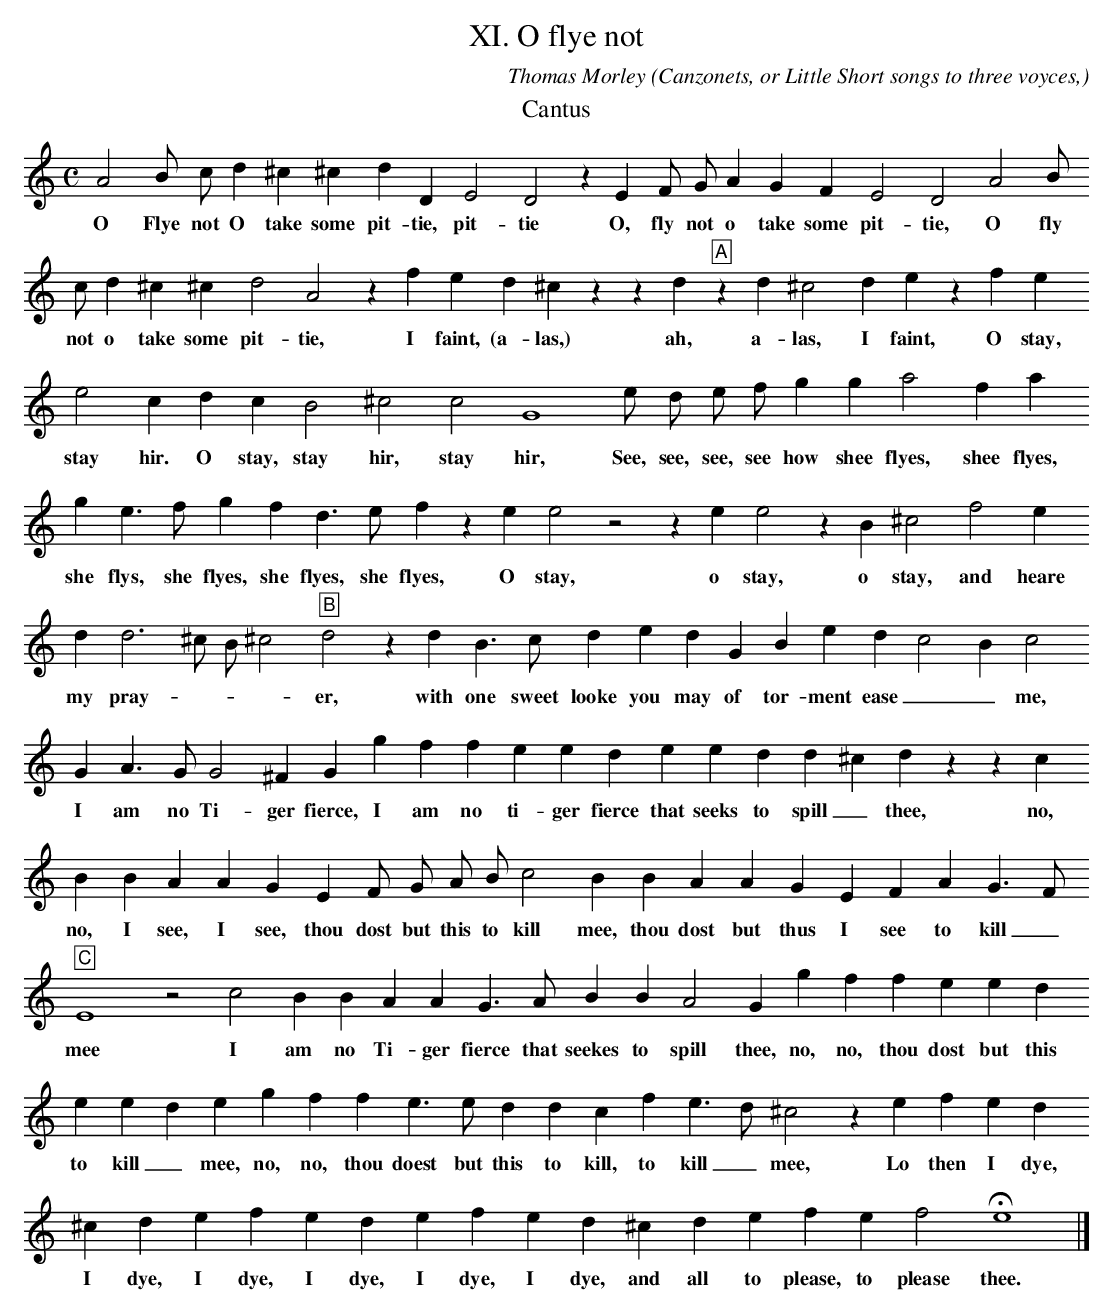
X:1
T:XI. O flye not
O: Canzonets, or Little Short songs to three voyces,
C: Thomas Morley
M:C
K:A min
T: Cantus
L:1/4
A2 B/ c/ d ^c ^c d D E2 D2 z E\
w:O Flye not O take some pit- tie, pit- tie O,
F/ G/ A G F E2 D2 A2 B/ c/ d ^c ^c\
w:fly not o take some pit- tie, O fly not o take some
d2 A2 z f e d ^c z z d "A"z d ^c2 d e z f e e2 c d c\
w:pit- tie, I faint, (a- las,) ah, a- las, I faint, O stay, stay hir.  O stay,
B2 ^c2 c2 G4 e/ d/ e/ f/ g g a2 f a g e > f g\
w:stay hir, stay hir, See, see, see, see how shee flyes, shee flyes, she flys, she flyes,
f d > e f z e e2 z2 z e e2 z B ^c2 f2 e d d3 ^c/ B/ ^c2\
w:she flyes, she flyes, O stay, o stay, o stay, and heare my pray - _ _
"B"d2 z d B > c d e d G B e d c2 B c2 G A > G G2 ^F\
w:er, with one sweet looke you may of tor- ment ease _ _ me, I am no Ti- ger
G g f f e e d e e d d ^c d z z c B B A A \
w:fierce, I am no ti- ger fierce that seeks to spill _ thee, no, no, I see, I
G E F/ G/ A/ B/ c2 B B A A G E F A G > F "C"E4\
w:see, thou dost but this to kill mee, thou dost but thus I see to kill _ mee
z2 c2 B B A A G > A B B A2 G g f f e e \
w:I am no Ti- ger fierce that seekes to spill thee, no, no, thou dost but
d e e d e g f f e > e d d c f e > d ^c2 z e f\
w:this to kill _ mee, no, no, thou doest but this to kill, to kill _ mee, Lo then
e d ^c d e f e d e f e d ^c d e\
w:I dye, I dye, I dye, I dye, I dye, I dye, and all to
f e f2 He4 |]\
w:please, to please thee.
